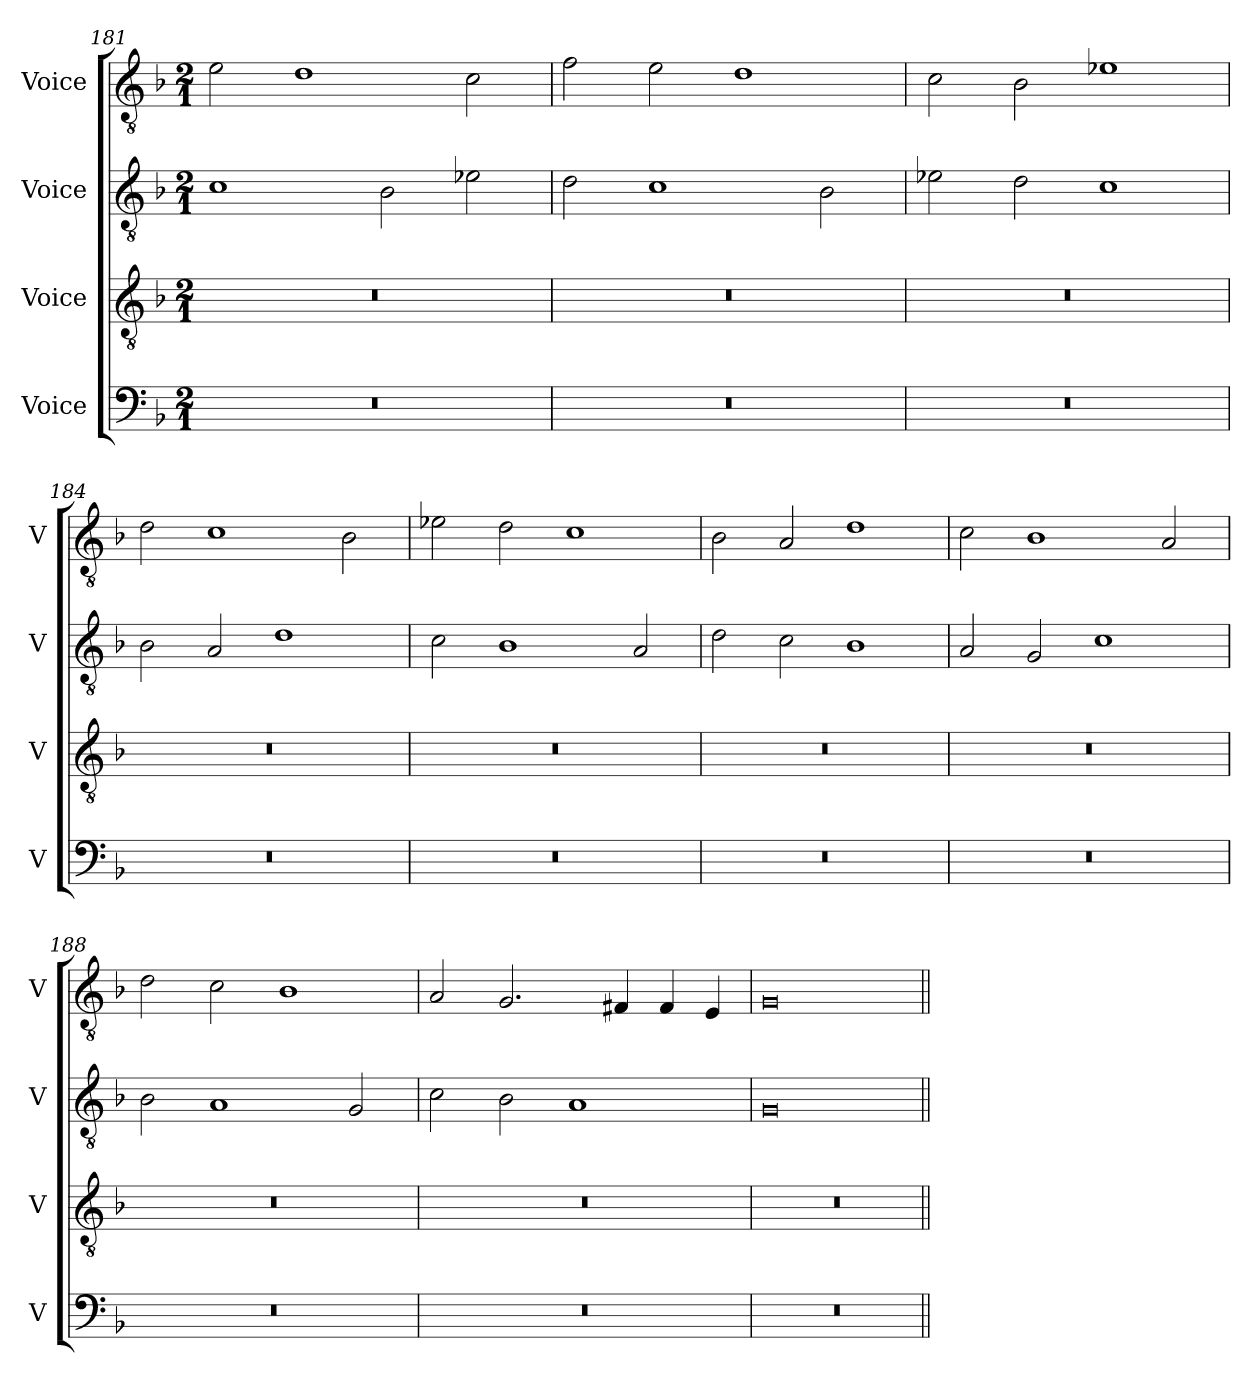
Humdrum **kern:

**kern	**kern	**kern	**kern
*part4	*part3	*part2	*part1
*staff4	*staff3	*staff2	*staff1
*I"Voice	*I"Voice	*I"Voice	*I"Voice
*I'V	*I'V	*I'V	*I'V
*clefF4	*clefGv2	*clefGv2	*clefGv2
*k[b-]	*k[b-]	*k[b-]	*k[b-]
*M2/1	*M2/1	*M2/1	*M2/1
=181	=181	=181	=181
0r	0r	1c	2e\
.	.	.	1d
.	.	2B-\	.
.	.	2e-X\	2c\
=182	=182	=182	=182
0r	0r	2d\	2f\
.	.	1c	2e\
.	.	.	1d
.	.	2B-\	.
!!LO:LB:g=z
=183	=183	=183	=183
0r	0r	2e-X\	2c\
.	.	2d\	2B-\
.	.	1c	1e-X
=184	=184	=184	=184
0r	0r	2B-\	2d\
.	.	2A/	1c
.	.	1d	.
.	.	.	2B-\
=185	=185	=185	=185
0r	0r	2c\	2e-X\
.	.	1B-	2d\
.	.	.	1c
.	.	2A/	.
=186	=186	=186	=186
0r	0r	2d\	2B-\
.	.	2c\	2A/
.	.	1B-	1d
!!LO:LB:g=z
=187	=187	=187	=187
0r	0r	2A/	2c\
.	.	2G/	1B-
.	.	1c	.
.	.	.	2A/
=188	=188	=188	=188
0r	0r	2B-\	2d\
.	.	1A	2c\
.	.	.	1B-
.	.	2G/	.
=189	=189	=189	=189
0r	0r	2c\	2A/
.	.	2B-\	2.G/
.	.	1A	.
.	.	.	4F#X/
.	.	.	4F#/
.	.	.	4E/
=190	=190	=190	=190
0r	0r	0G	0G
=||	=||	=||	=||
*-	*-	*-	*-
